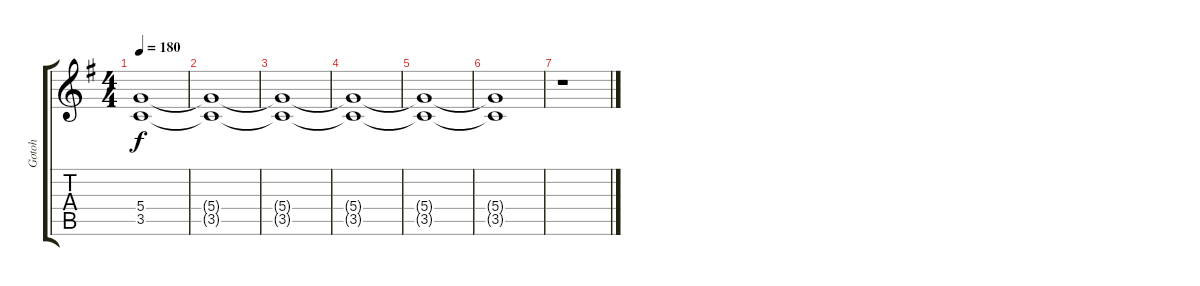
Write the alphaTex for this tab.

\track ("Gotoh" "Gotoh") {instrument distortionguitar}
\staff {score tabs}
\tuning (E4 B3 G3 D3 A2 E2) {hide}
\ts (4 4)
\tempo 180
\clef g2
\ks g
(5.4{t} 3.5{t}).1{dy f} |
(5.4{t} 3.5{t}).1 |
(5.4{t} 3.5{t}).1 |
(5.4{t} 3.5{t}).1 |
(5.4{t} 3.5{t}).1 |
(5.4{t} 3.5{t}).1 |
r.1
